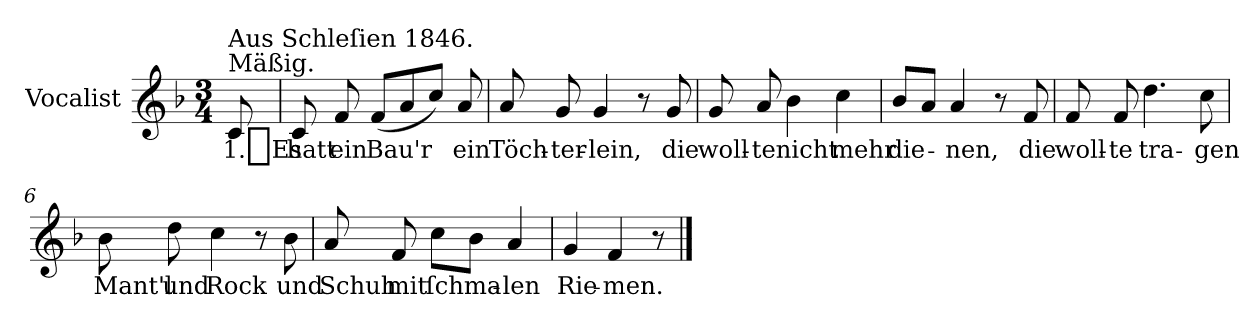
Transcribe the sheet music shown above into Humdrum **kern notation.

**kern	**text
*part1	*part1
*staff1	*staff1
*I"Vocalist	*
*k[b-]	*
*F:	*
*M3/4	*
=	=
!LO:TX:a:t=Mäßig.	!
!LO:TX:a:t=Aus Schleſien 1846.	!
8c	1._Es
=1	=1
8c	hatt
8f	ein
(8fL	Bau'r
8a	.
8ccJ)	.
8a	ein
=2	=2
8a	Töch-
8g	-ter-
4g	-lein,
8r	.
8g	die
=3	=3
8g	woll-
8a	-te
4b-	nicht
4cc	mehr
=4	=4
8b-L	die-
8aJ	.
4a	-nen,
8r	.
8f	die
=5	=5
8f	woll-
8f	-te
4.dd	tra-
8cc	-gen
=6	=6
8b-	Mant'l
8dd	und
4cc	Rock
8r	.
8b-	und
=7	=7
8a	Schuh
8f	mit
8ccL	ſchma-
8b-J	.
4a	-len
=8	=8
4g	Rie-
4f	-men.
8r	.
==	==
*-	*-
